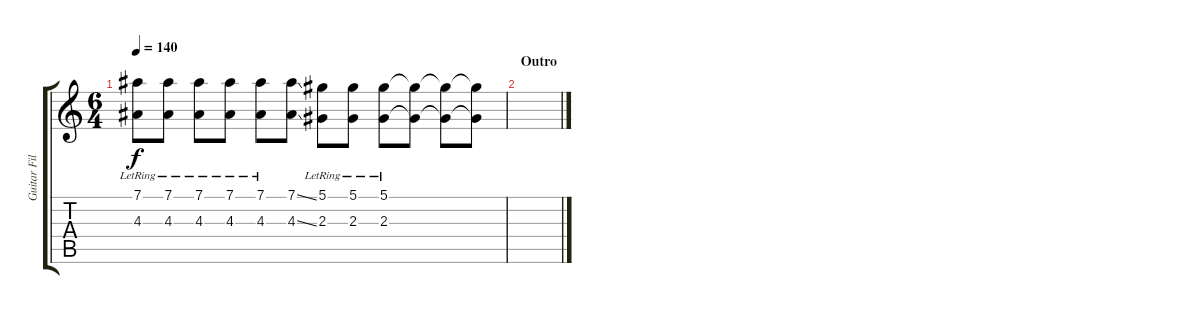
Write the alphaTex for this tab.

\track ("Guitar Fills" "Guitar Fil") {instrument overdrivenguitar}
\staff {score tabs}
\tuning (Eb4 Bb3 Gb3 Db3 Ab2 Eb2) {hide}
\ts (6 4)
\tempo 140
\clef g2
\ks c
(7.1{lr} 4.3{lr}).8{dy f} (7.1{lr} 4.3{lr}).8 (7.1{lr} 4.3{lr}).8 (7.1{lr} 4.3{lr}).8 (7.1{lr} 4.3{lr}).8 (7.1{ss} 4.3{ss}).8 (5.1{lr} 2.3{lr}).8 (5.1{lr} 2.3{lr}).8 (5.1{lr} 2.3{lr}).8 (5.1{t} 2.3{t}).8 (5.1{t} 2.3{t}).8 (5.1{t} 2.3{t}).8 |
\section ("" "Outro")
